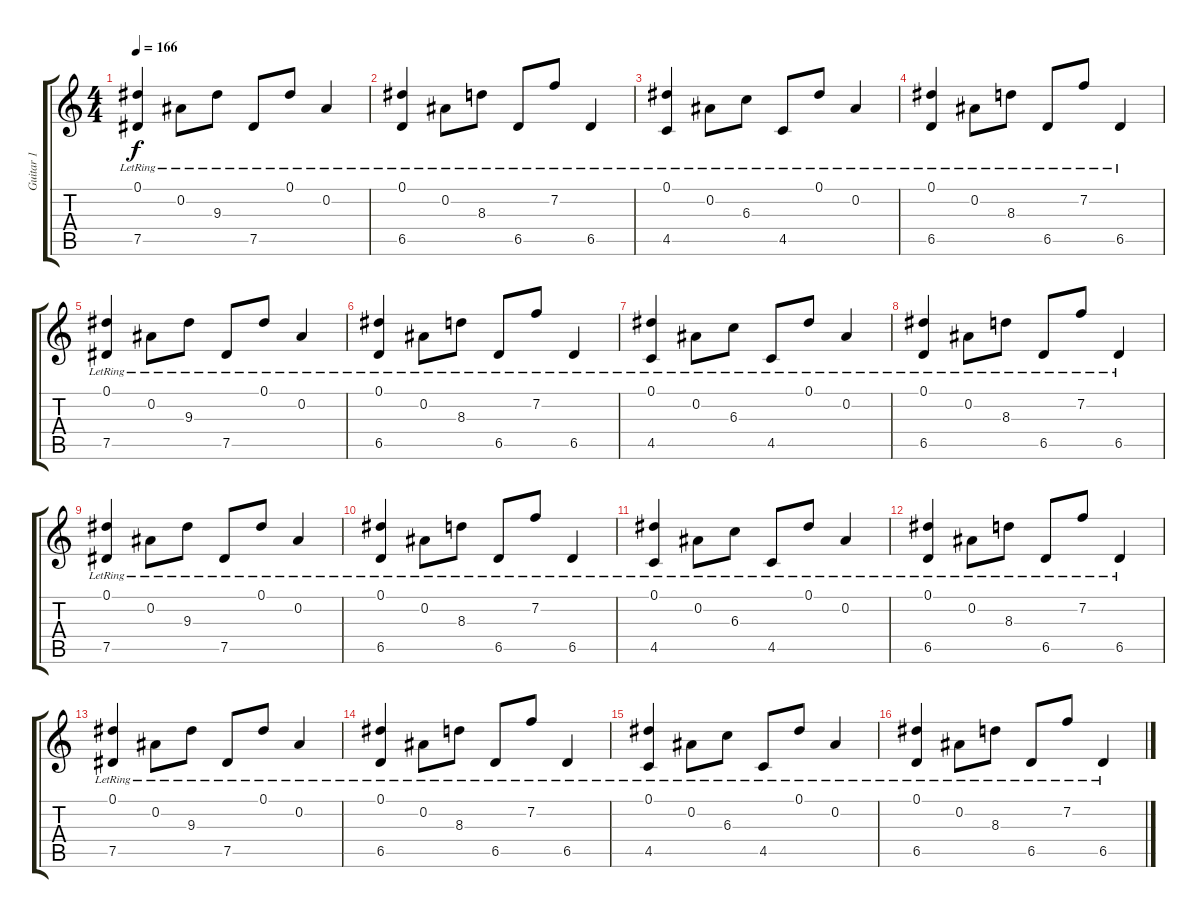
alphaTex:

\track ("Guitar 1" "Guitar 1") {instrument acousticguitarsteel}
\staff {score tabs}
\tuning (Eb4 Bb3 Gb3 Db3 Ab2 Eb2) {hide}
\ts (4 4)
\tempo 166
\clef g2
\ks c
(0.1{lr} 7.5{lr}).4{dy f} 0.2{lr}.8 9.3{lr}.8 7.5{lr}.8 0.1{lr}.8 0.2{lr}.4 |
(0.1{lr} 6.5{lr}).4 0.2{lr}.8 8.3{lr}.8 6.5{lr}.8 7.2{lr}.8 6.5{lr}.4 |
(0.1{lr} 4.5{lr}).4 0.2{lr}.8 6.3{lr}.8 4.5{lr}.8 0.1{lr}.8 0.2{lr}.4 |
(0.1{lr} 6.5{lr}).4 0.2{lr}.8 8.3{lr}.8 6.5{lr}.8 7.2{lr}.8 6.5{lr}.4 |
(0.1{lr} 7.5{lr}).4 0.2{lr}.8 9.3{lr}.8 7.5{lr}.8 0.1{lr}.8 0.2{lr}.4 |
(0.1{lr} 6.5{lr}).4 0.2{lr}.8 8.3{lr}.8 6.5{lr}.8 7.2{lr}.8 6.5{lr}.4 |
(0.1{lr} 4.5{lr}).4 0.2{lr}.8 6.3{lr}.8 4.5{lr}.8 0.1{lr}.8 0.2{lr}.4 |
(0.1{lr} 6.5{lr}).4 0.2{lr}.8 8.3{lr}.8 6.5{lr}.8 7.2{lr}.8 6.5{lr}.4 |
(0.1{lr} 7.5{lr}).4 0.2{lr}.8 9.3{lr}.8 7.5{lr}.8 0.1{lr}.8 0.2{lr}.4 |
(0.1{lr} 6.5{lr}).4 0.2{lr}.8 8.3{lr}.8 6.5{lr}.8 7.2{lr}.8 6.5{lr}.4 |
(0.1{lr} 4.5{lr}).4 0.2{lr}.8 6.3{lr}.8 4.5{lr}.8 0.1{lr}.8 0.2{lr}.4 |
(0.1{lr} 6.5{lr}).4 0.2{lr}.8 8.3{lr}.8 6.5{lr}.8 7.2{lr}.8 6.5{lr}.4 |
(0.1{lr} 7.5{lr}).4 0.2{lr}.8 9.3{lr}.8 7.5{lr}.8 0.1{lr}.8 0.2{lr}.4 |
(0.1{lr} 6.5{lr}).4 0.2{lr}.8 8.3{lr}.8 6.5{lr}.8 7.2{lr}.8 6.5{lr}.4 |
(0.1{lr} 4.5{lr}).4 0.2{lr}.8 6.3{lr}.8 4.5{lr}.8 0.1{lr}.8 0.2{lr}.4 |
(0.1{lr} 6.5{lr}).4 0.2{lr}.8 8.3{lr}.8 6.5{lr}.8 7.2{lr}.8 6.5{lr}.4
